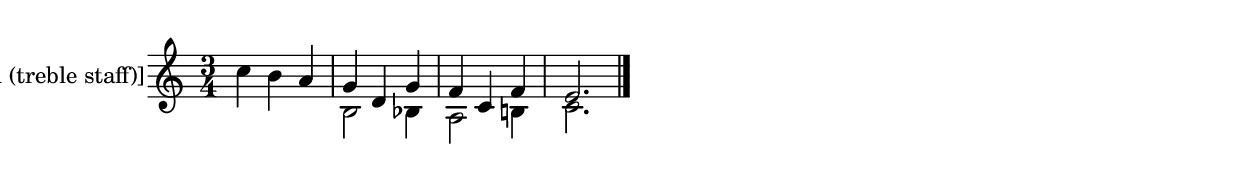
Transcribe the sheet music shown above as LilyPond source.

\version "2.24.4"

\header {
  encodingDate        = "2025-05-05"
  software            = "Sibelius 20250.4"
  software            = "Dolet 6.6 for Sibelius"
}

\paper {
  % horizontal-shift = 0.0\mm
  % indent = 0.0\mm
  % short-indent = 0.0\mm
  
  % markup-system-spacing-padding = 0.0\mm
  % between-system-space = 0.0\mm
  % page-top-space = 0.0\mm
  
  % page-count = -1
  % system-count = -1
  
  % oddHeaderMarkup = ""
  % evenHeaderMarkup = ""
  % oddFooterMarkup = ""
  % evenFooterMarkup = ""
}

\layout {
  \context { \Score
    autoBeaming = ##f % to display tuplets brackets
  }
  \context { \Voice
  }
}

Part_POne_Staff_One_Voice_One = \absolute {
  \language "nederlands"
  
  \clef "treble"
  \key c \major
  \numericTimeSignature \time 3/4
  \stemDown c''4 b' \stemUp a' g'4 d' g'  | % 3
  \barNumberCheck #3
  f'4 c' f'  | % 4
  \barNumberCheck #4
  e'2.
  \bar "|."
   | % 1
  \barNumberCheck #5
}

Part_POne_Staff_One_Voice_Two = \absolute {
  \language "nederlands"
  
  \clef "treble"
  \key c \major
  \numericTimeSignature \time 3/4
  s2. \stemDown b2 bes!4  | % 3
  \barNumberCheck #3
  a2 b!4  | % 4
  \barNumberCheck #4
  c'2.
  \bar "|."
   | % 5
  \barNumberCheck #5
}

\book {

  \score {
    <<
      
      
      
      <<
      
        \new Staff  = "Part_POne_Staff_One"
        \with {
          instrumentName = "[Unnamed (treble staff)]"
        }
        <<
          \context Voice = "Part_POne_Staff_One_Voice_One" <<
            \voiceOne % out of 2 regular voices
            \Part_POne_Staff_One_Voice_One
          >>
          \context Voice = "Part_POne_Staff_One_Voice_Two" <<
            \voiceTwo % out of 2 regular voices
            \Part_POne_Staff_One_Voice_Two
          >>
        >>
      
      
      >>
    
    >>
    
    \layout {
      \context { \Score
        autoBeaming = ##f % to display tuplets brackets
      }
      \context { \Voice
      }
    }
    
    \midi {
      \tempo 16 = 360
    }
  }
  
}
